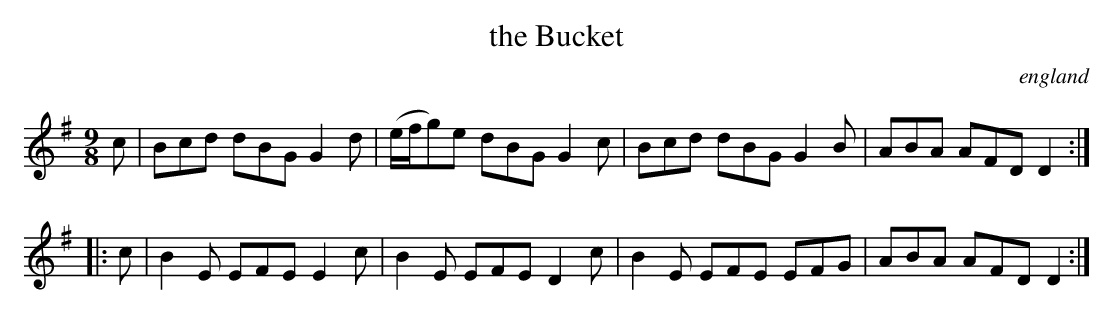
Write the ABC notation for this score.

X:1
T:the Bucket
O:england
M:9/8
K:DMix
c|\
Bcd dBG G2d| (e/f/g)e dBG G2c|\
Bcd dBG G2B| ABA AFD D2::
c|\
B2E EFE E2c| B2E EFE D2c|\
B2E EFE EFG| ABA AFD D2:|
